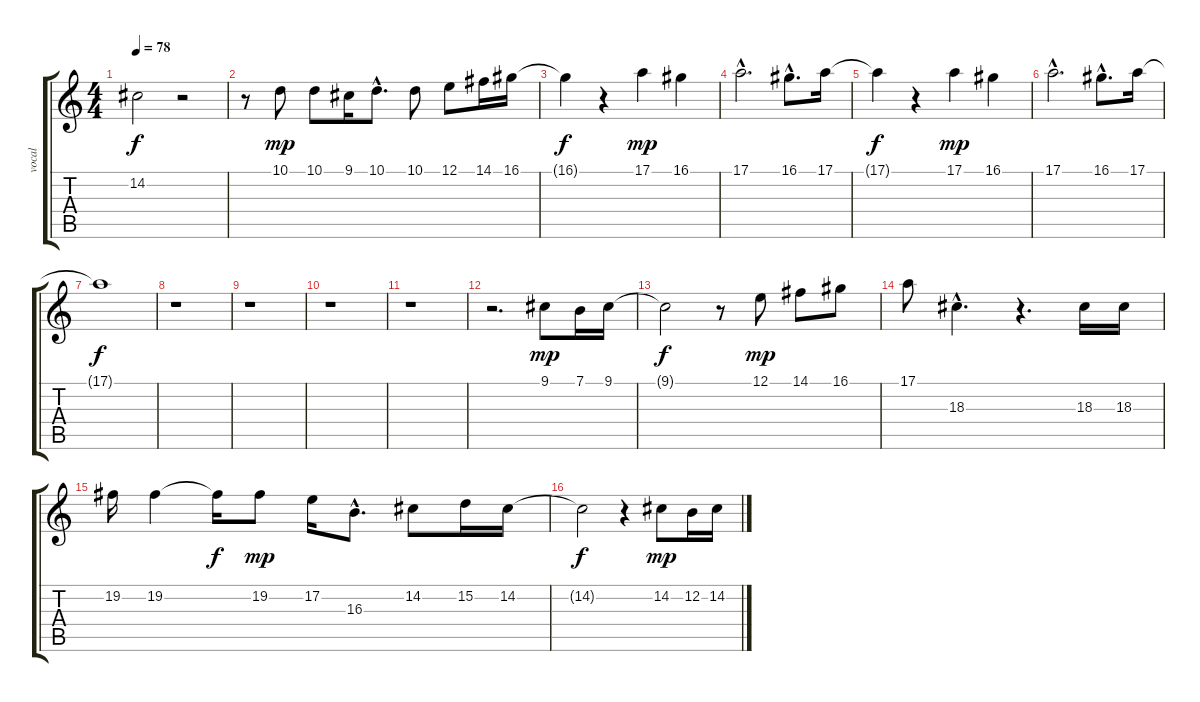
\track ("vocal" "vocal") {instrument synthstrings1}
\staff {score tabs}
\tuning (E4 B3 G3 D3 A2 E2) {hide}
\ts (4 4)
\tempo 78
\clef g2
\ks c
14.2{t}.2{dy f} r.2 |
r.8 10.1.8{dy mp} 10.1.8 9.1.16 10.1{hac}.8{d} 10.1.8 12.1.8 14.1.16 16.1.16 |
16.1{t}.4{dy f} r.4 17.1.4{dy mp} 16.1.4 |
17.1{hac}.2{d} 16.1{hac}.8{d} 17.1.16 |
17.1{t}.4{dy f} r.4 17.1.4{dy mp} 16.1.4 |
17.1{hac}.2{d} 16.1{hac}.8{d} 17.1.16 |
17.1{t}.1{dy f} |
r.1 |
r.1 |
r.1 |
r.1 |
r.2{d} 9.1.8{dy mp} 7.1.16 9.1.16 |
9.1{t}.2{dy f} r.8 12.1.8{dy mp} 14.1.8 16.1.8 |
17.1.8 18.3{hac}.4{d} r.4{d} 18.3.16 18.3.16 |
19.2.16 19.2.4 19.2{t}.16{dy f} 19.2.8{dy mp} 17.2.16 16.3{hac}.8{d} 14.2.8 15.2.16 14.2.16 |
14.2{t}.2{dy f} r.4 14.2.8{dy mp} 12.2.16 14.2.16
